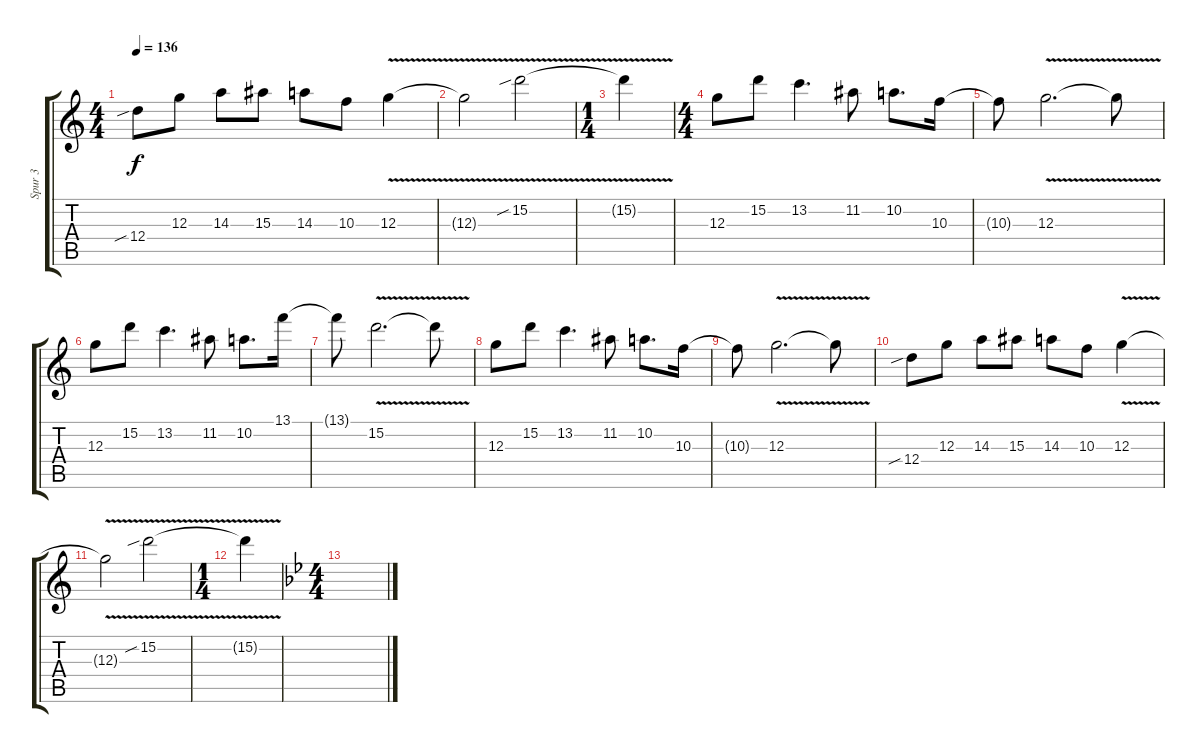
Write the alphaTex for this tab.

\track ("Spur 3" "Spur 3") {instrument distortionguitar}
\staff {score tabs}
\tuning (E4 B3 G3 D3 A2 E2) {hide}
\ts (4 4)
\tempo 136
\clef g2
\ks c
12.4{sib}.8{dy f} 12.3.8 14.3.8 15.3.8 14.3.8 10.3.8 12.3{v}.4 |
12.3{t}.2 15.2{v sib}.2 |
\ts (1 4)
15.2{t}.4 |
\ts (4 4)
12.3.8 15.2.8 13.2.4{d} 11.2.8 10.2.8{d} 10.3.16 |
10.3{t}.8 12.3{v}.2{d} 12.3{t}.8 |
12.3.8 15.2.8 13.2.4{d} 11.2.8 10.2.8{d} 13.1.16 |
13.1{t}.8 15.2{v}.2{d} 15.2{t}.8 |
12.3.8 15.2.8 13.2.4{d} 11.2.8 10.2.8{d} 10.3.16 |
10.3{t}.8 12.3{v}.2{d} 12.3{t}.8 |
12.4{sib}.8 12.3.8 14.3.8 15.3.8 14.3.8 10.3.8 12.3{v}.4 |
12.3{t}.2 15.2{v sib}.2 |
\ts (1 4)
15.2{t}.4 |
\ts (4 4)
\ks bb
